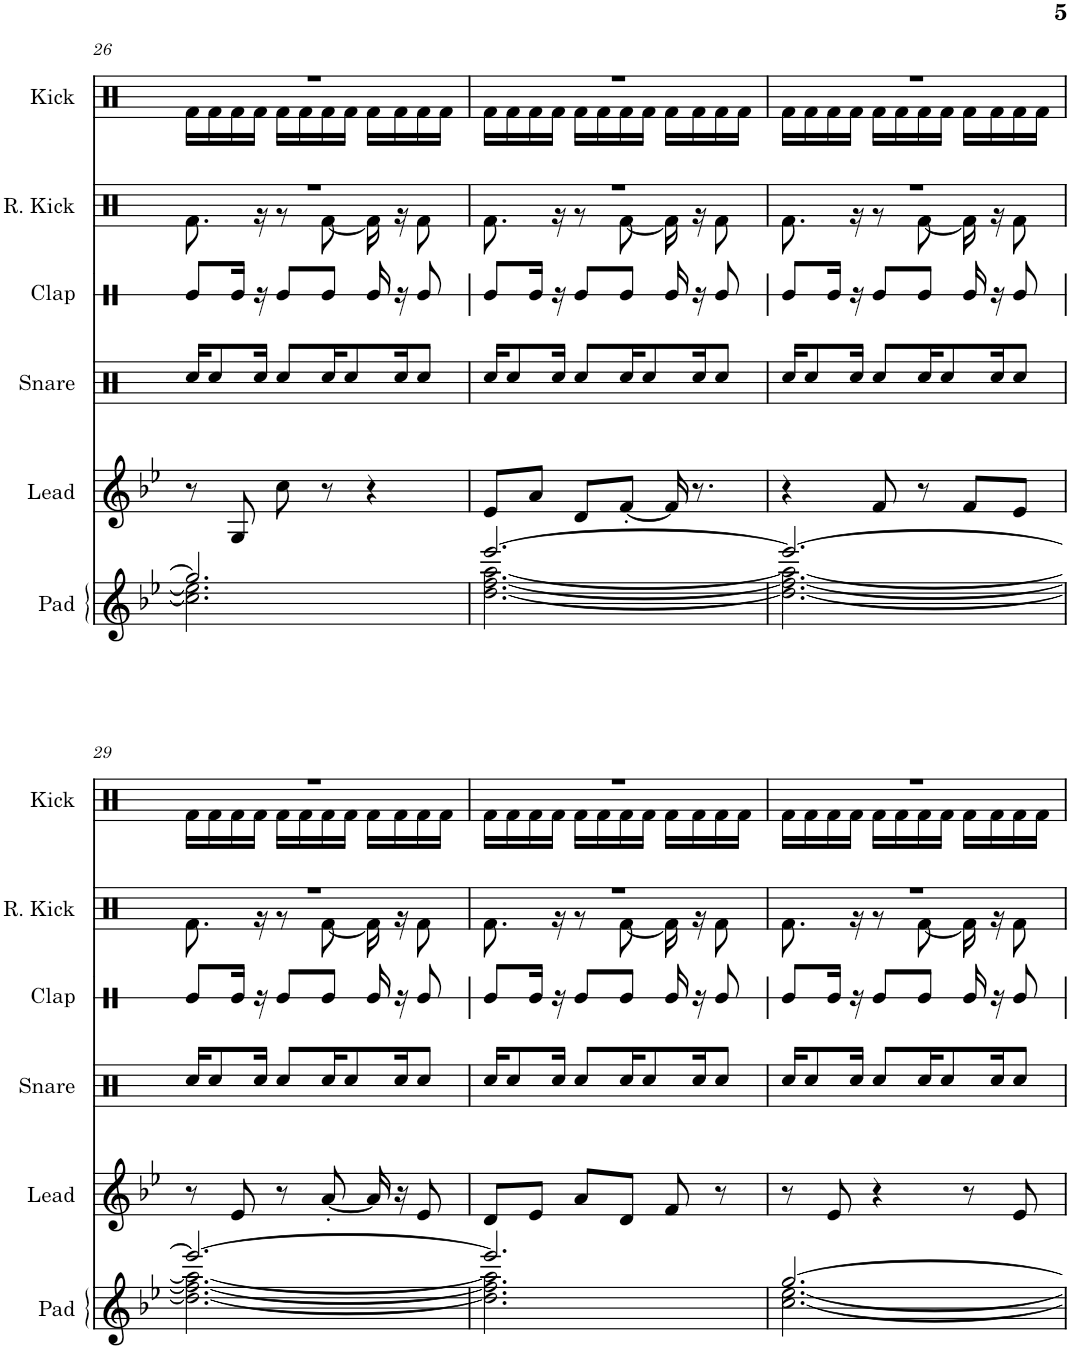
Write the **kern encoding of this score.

**kern	**kern	**kern	**kern	**kern	**kern
*part6	*part5	*part4	*part3	*part2	*part1
*staff6	*staff5	*staff4	*staff3	*staff2	*staff1
*I"Pad	*I"Lead	*I"Snare	*I"Clap	*I"Reverb Kick	*I"Kick
*I'Pad	*I'Lead	*I'Snare	*I'Clap	*I'R. Kick	*I'Kick
!!LO:PB:g=z
*clefG2	*clefG2	*clefX	*clefX	*clefX	*clefX
*k[b-e-]	*k[b-e-]	*k[b-e-]	*k[b-e-]	*k[b-e-]	*k[b-e-]
*M3/4	*M3/4	*M3/4	*M3/4	*M3/4	*M3/4
=26	=26	=26	=26	=26	=26
*^	*	*	*	*^	*^
2.gg/]	2.cc\] 2.ee-\]	8r	16Rcc/KL	8Re/L	2.r	8.Rf\	2.r	16Rf\LL
.	.	.	8Rcc/	.	.	.	.	16Rf\
.	.	8G/	.	16Re/Jk	.	.	.	16Rf\
.	.	.	16Rcc/Jk	16r	.	16r	.	16Rf\JJ
.	.	8cc\	8Rcc/L	8Re/L	.	8r	.	16Rf\LL
.	.	.	.	.	.	.	.	16Rf\
.	.	8r	16Rcc/K	8Re/J	.	[8Rf\	.	16Rf\
.	.	.	8Rcc/	.	.	.	.	16Rf\JJ
.	.	4r	.	16Re/	.	16Rf\]	.	16Rf\LL
.	.	.	16Rcc/K	16r	.	16r	.	16Rf\
.	.	.	8Rcc/J	8Re/	.	8Rf\	.	16Rf\
.	.	.	.	.	.	.	.	16Rf\JJ
=27	=27	=27	=27	=27	=27	=27	=27	=27
[2.eee-/	[2.dd\ [2.ff\ [2.aa\	8e-/L	16Rcc/KL	8Re/L	2.r	8.Rf\	2.r	16Rf\LL
.	.	.	8Rcc/	.	.	.	.	16Rf\
.	.	8a/J	.	16Re/Jk	.	.	.	16Rf\
.	.	.	16Rcc/Jk	16r	.	16r	.	16Rf\JJ
.	.	8d/L	8Rcc/L	8Re/L	.	8r	.	16Rf\LL
.	.	.	.	.	.	.	.	16Rf\
.	.	[8f'/J	16Rcc/K	8Re/J	.	[8Rf\	.	16Rf\
.	.	.	8Rcc/	.	.	.	.	16Rf\JJ
.	.	16f/]	.	16Re/	.	16Rf\]	.	16Rf\LL
.	.	8.r	16Rcc/K	16r	.	16r	.	16Rf\
.	.	.	8Rcc/J	8Re/	.	8Rf\	.	16Rf\
.	.	.	.	.	.	.	.	16Rf\JJ
=28	=28	=28	=28	=28	=28	=28	=28	=28
2.eee-/_	2.dd\_ 2.ff\_ 2.aa\_	4r	16Rcc/KL	8Re/L	2.r	8.Rf\	2.r	16Rf\LL
.	.	.	8Rcc/	.	.	.	.	16Rf\
.	.	.	.	16Re/Jk	.	.	.	16Rf\
.	.	.	16Rcc/Jk	16r	.	16r	.	16Rf\JJ
.	.	8f/	8Rcc/L	8Re/L	.	8r	.	16Rf\LL
.	.	.	.	.	.	.	.	16Rf\
.	.	8r	16Rcc/K	8Re/J	.	[8Rf\	.	16Rf\
.	.	.	8Rcc/	.	.	.	.	16Rf\JJ
.	.	8f/L	.	16Re/	.	16Rf\]	.	16Rf\LL
.	.	.	16Rcc/K	16r	.	16r	.	16Rf\
.	.	8e-/J	8Rcc/J	8Re/	.	8Rf\	.	16Rf\
.	.	.	.	.	.	.	.	16Rf\JJ
!!LO:LB:g=z	!!
=29	=29	=29	=29	=29	=29	=29	=29	=29
2.eee-/_	2.dd\_ 2.ff\_ 2.aa\_	8r	16Rcc/KL	8Re/L	2.r	8.Rf\	2.r	16Rf\LL
.	.	.	8Rcc/	.	.	.	.	16Rf\
.	.	8e-/	.	16Re/Jk	.	.	.	16Rf\
.	.	.	16Rcc/Jk	16r	.	16r	.	16Rf\JJ
.	.	8r	8Rcc/L	8Re/L	.	8r	.	16Rf\LL
.	.	.	.	.	.	.	.	16Rf\
.	.	[8a'/	16Rcc/K	8Re/J	.	[8Rf\	.	16Rf\
.	.	.	8Rcc/	.	.	.	.	16Rf\JJ
.	.	16a/]	.	16Re/	.	16Rf\]	.	16Rf\LL
.	.	16r	16Rcc/K	16r	.	16r	.	16Rf\
.	.	8e-/	8Rcc/J	8Re/	.	8Rf\	.	16Rf\
.	.	.	.	.	.	.	.	16Rf\JJ
=30	=30	=30	=30	=30	=30	=30	=30	=30
2.eee-/]	2.dd\] 2.ff\] 2.aa\]	8d/L	16Rcc/KL	8Re/L	2.r	8.Rf\	2.r	16Rf\LL
.	.	.	8Rcc/	.	.	.	.	16Rf\
.	.	8e-/J	.	16Re/Jk	.	.	.	16Rf\
.	.	.	16Rcc/Jk	16r	.	16r	.	16Rf\JJ
.	.	8a/L	8Rcc/L	8Re/L	.	8r	.	16Rf\LL
.	.	.	.	.	.	.	.	16Rf\
.	.	8d/J	16Rcc/K	8Re/J	.	[8Rf\	.	16Rf\
.	.	.	8Rcc/	.	.	.	.	16Rf\JJ
.	.	8f/	.	16Re/	.	16Rf\]	.	16Rf\LL
.	.	.	16Rcc/K	16r	.	16r	.	16Rf\
.	.	8r	8Rcc/J	8Re/	.	8Rf\	.	16Rf\
.	.	.	.	.	.	.	.	16Rf\JJ
=31	=31	=31	=31	=31	=31	=31	=31	=31
[2.gg/	[2.cc\ [2.ee-\	8r	16Rcc/KL	8Re/L	2.r	8.Rf\	2.r	16Rf\LL
.	.	.	8Rcc/	.	.	.	.	16Rf\
.	.	8e-/	.	16Re/Jk	.	.	.	16Rf\
.	.	.	16Rcc/Jk	16r	.	16r	.	16Rf\JJ
.	.	4r	8Rcc/L	8Re/L	.	8r	.	16Rf\LL
.	.	.	.	.	.	.	.	16Rf\
.	.	.	16Rcc/K	8Re/J	.	[8Rf\	.	16Rf\
.	.	.	8Rcc/	.	.	.	.	16Rf\JJ
.	.	8r	.	16Re/	.	16Rf\]	.	16Rf\LL
.	.	.	16Rcc/K	16r	.	16r	.	16Rf\
.	.	8e-/	8Rcc/J	8Re/	.	8Rf\	.	16Rf\
.	.	.	.	.	.	.	.	16Rf\JJ
*	*	*	*	*	*v	*v	*	*
*v	*v	*	*	*	*	*v	*v
=	=	=	=	=	=
*-	*-	*-	*-	*-	*-
